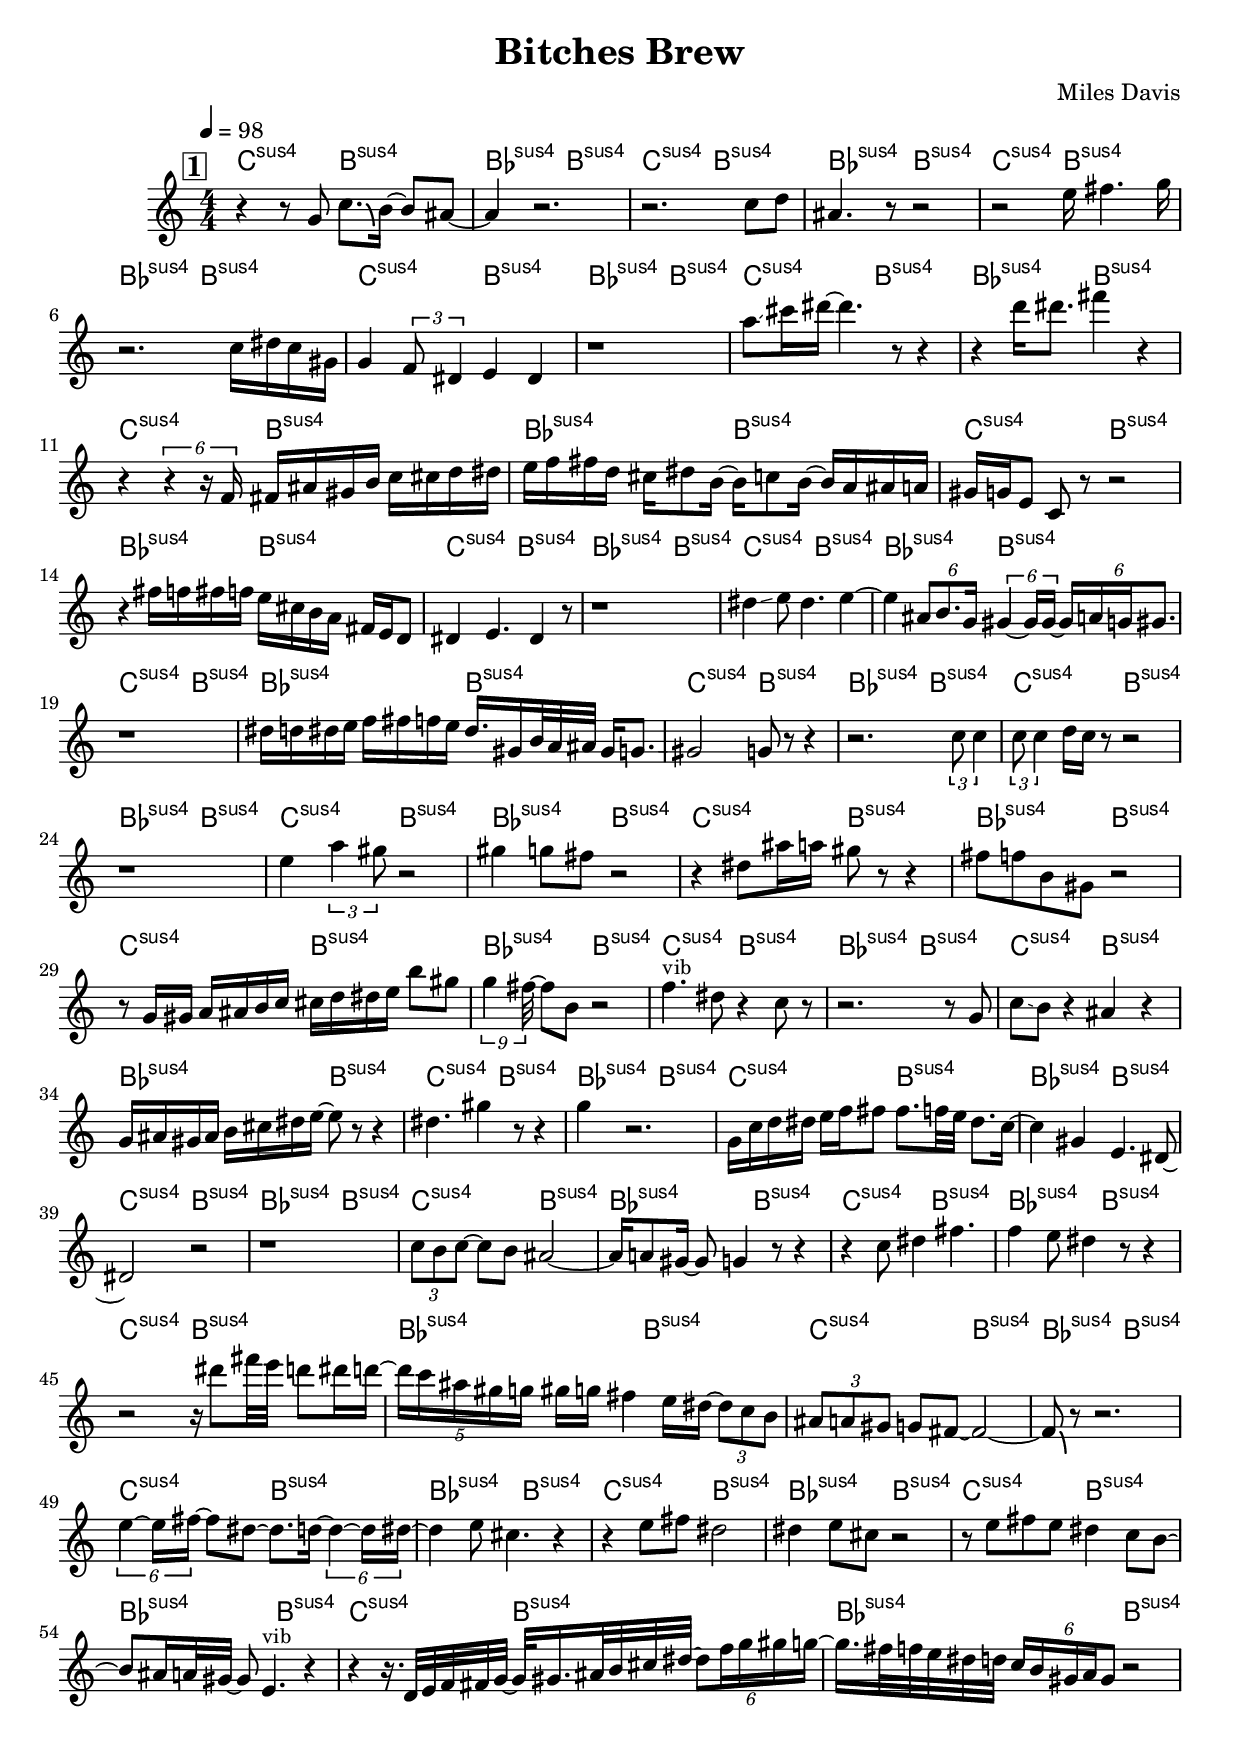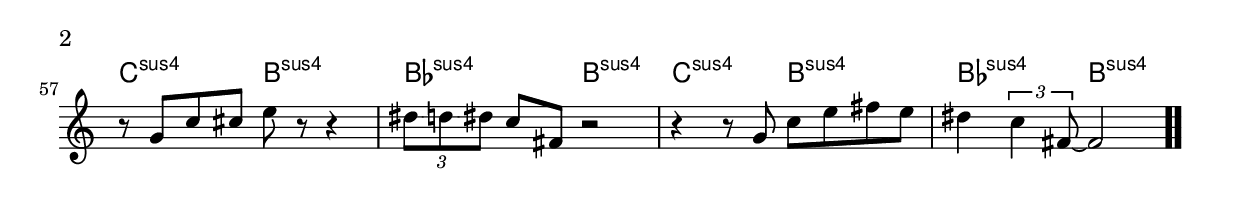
\version "2.13.2"

#(ly:set-option 'point-and-click #f)

\header {
  title = "Bitches Brew"
  composer = "Miles Davis"
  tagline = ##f
}
global =
{
    \override Staff.TimeSignature #'style = #'()
    \time 4/4
    \clef "treble"
    \key c \major
    \override Rest #'direction = #'0
    \override MultiMeasureRest #'staff-position = #0
}
\score
{
<<
    \transpose c' c'

    \new ChordNames { \chords {
      \set majorSevenSymbol = \markup { "maj7" }
      \set minorChordModifier = \markup { \char ##x2013 }
      
      | c2:sus4 b2:sus4 | bes2:sus4 b2:sus4 | c2:sus4 b2:sus4 | bes2:sus4 b2:sus4 | c2:sus4 b2:sus4 | bes2:sus4 b2:sus4 | c2:sus4 b2:sus4 | bes2:sus4 b2:sus4 
      | c2:sus4 b2:sus4 | bes2:sus4 b2:sus4 | c2:sus4 b2:sus4 | bes2:sus4 b2:sus4 | c2:sus4 b2:sus4 | bes2:sus4 b2:sus4 | c2:sus4 b2:sus4 | bes2:sus4 b2:sus4 
      | c2:sus4 b2:sus4 | bes2:sus4 b2:sus4 | c2:sus4 b2:sus4 | bes2:sus4 b2:sus4 | c2:sus4 b2:sus4 | bes2:sus4 b2:sus4 | c2:sus4 b2:sus4 | bes2:sus4 b2:sus4 
      | c2:sus4 b2:sus4 | bes2:sus4 b2:sus4 | c2:sus4 b2:sus4 | bes2:sus4 b2:sus4 | c2:sus4 b2:sus4 | bes2:sus4 b2:sus4 | c2:sus4 b2:sus4 | bes2:sus4 b2:sus4 
      | c2:sus4 b2:sus4 | bes2:sus4 b2:sus4 | c2:sus4 b2:sus4 | bes2:sus4 b2:sus4 | c2:sus4 b2:sus4 | bes2:sus4 b2:sus4 | c2:sus4 b2:sus4 | bes2:sus4 b2:sus4 
      | c2:sus4 b2:sus4 | bes2:sus4 b2:sus4 | c2:sus4 b2:sus4 | bes2:sus4 b2:sus4 | c2:sus4 b2:sus4 | bes2:sus4 b2:sus4 | c2:sus4 b2:sus4 | bes2:sus4 b2:sus4 
      | c2:sus4 b2:sus4 | bes2:sus4 b2:sus4 | c2:sus4 b2:sus4 | bes2:sus4 b2:sus4 | c2:sus4 b2:sus4 | bes2:sus4 b2:sus4 | c2:sus4 b2:sus4 | bes2:sus4 b2:sus4 
      | c2:sus4 b2:sus4 | bes2:sus4 b2:sus4 | c2:sus4 b2:sus4 | bes2:sus4 b2:sus4|
      }
      }

    \new Staff
    <<
    \transpose c' c'

    {
      \global
  		%\override Score.MetronomeMark #'transparent = ##t
  		%\override Score.MetronomeMark #'stencil = ##f
  		
  		\override HorizontalBracket #'direction = #UP
  		\override HorizontalBracket #'bracket-flare = #'(0 . 0)
  		
  		\override TextSpanner #'dash-fraction = #1.0
  		\override TextSpanner #'bound-details #'left #'text = \markup{ \concat{\draw-line #'(0 . -1.0) \draw-line #'(1.0 . 0) }}
  		\override TextSpanner #'bound-details #'right #'text = \markup{ \concat{ \draw-line #'(1.0 . 0) \draw-line #'(0 . -1.0) }}
          \set Score.markFormatter = #format-mark-box-numbers


      \tempo 4 = 98
      \set Score.currentBarNumber = #1
     
      \bar "||" \mark \default r4 r8 g'8 c''8.\bendAfter #-4  b'16~ b'8 ais'8~ 
      | ais'4 r2. 
      | r2. c''8 d''8 
      | ais'4. r8 r2 
      | r2 e''16 fis''4. g''16 
      | r2. c''16 dis''16 c''16 gis'16 
      | g'4 \tuplet 3/2 {f'8 dis'4} e'4 dis'4 
      | r1 
      | a''8\glissando  cis'''16 dis'''16~ dis'''4. r8 r4 
      | r4 d'''16\glissando  dis'''8. fis'''4 r4 
      | r4 \tuplet 6/4 {r4 r16 f'16} fis'16 ais'16 gis'16 b'16 c''16 cis''16 d''16 dis''16 
      | e''16 f''16 fis''16 d''16 cis''16 dis''8 b'16~ b'16 c''8 b'16~ b'16 a'16 ais'16 a'16 
      | gis'16 g'16 e'8 c'8 r8 r2 
      | r4 fis''16 f''16 fis''16 f''16 e''16 cis''16 b'16 a'16 fis'16 e'16 d'8 
      | dis'4 e'4. dis'4 r8 
      | r1 
      | dis''4\glissando  e''8 dis''4. e''4~ 
      | e''4 \tuplet 6/4 {ais'8 b'8. g'16} \tuplet 6/4 {gis'4~ gis'16 gis'16~} \tuplet 6/4 {gis'16\glissando  a'16 g'16 gis'8.} 
      | r1 
      | dis''16 d''16 dis''16 e''16 f''16 fis''16 f''16 e''16 dis''16. gis'16 b'32 a'32 ais'32 gis'16 g'8.\glissando  
      | gis'2 g'8 r8 r4 
      | r2. \tuplet 3/2 {c''8 c''4} 
      | \tuplet 3/2 {c''8 c''4} d''16 c''16 r8 r2 
      | r1 
      | e''4 \tuplet 3/2 {a''4 gis''8} r2 
      | gis''4 g''8 fis''8 r2 
      | r4 dis''8 ais''16 a''16 gis''8 r8 r4 
      | fis''8 f''8 b'8 gis'8 r2 
      | r8 g'16 gis'16 a'16 ais'16 b'16 c''16 cis''16 d''16 dis''16 e''16 b''8 gis''8 
      | \tuplet 9/8 {g''4 fis''32~} fis''8 b'8 r2 
      | f''4.^\markup{\left-align \small vib} dis''8 r4 c''8 r8 
      | r2. r8 g'8 
      | c''8\glissando  b'8 r4 ais'4 r4 
      | g'16 ais'16 gis'16 ais'16 b'16 cis''16 dis''16 e''16~ e''8 r8 r4 
      | dis''4. gis''4 r8 r4 
      | g''4 r2. 
      | g'16 c''16 d''16 dis''16 e''16 f''16 fis''8 fis''8. f''32 e''32 dis''8. c''16~ 
      | c''4 gis'4 e'4. dis'8~ 
      | dis'2 r2 
      | r1 
      | \tuplet 3/2 {c''8\glissando  b'8 c''8~} c''8 b'8 ais'2~ 
      | ais'16 a'8 gis'16~ gis'8 g'4 r8 r4 
      | r4 c''8 dis''4 fis''4. 
      | f''4 e''8 dis''4 r8 r4 
      | r2 r16 dis'''8 fis'''32 e'''32 d'''8 dis'''16 d'''16~ 
      | \tuplet 5/4 {d'''16 c'''16 ais''16 gis''16 g''16} gis''16 g''16 fis''4 e''16 dis''16~ \tuplet 3/2 {dis''8 c''8 b'8} 
      | \tuplet 3/2 {ais'8 a'8 gis'8} g'8 fis'8~ fis'2~ 
      | fis'8\bendAfter #-4  r8 r2. 
      | \tuplet 6/4 {e''4~ e''16 fis''16~} fis''8 dis''8~ dis''8.\glissando  d''16~ \tuplet 6/4 {d''4~ d''16\glissando  dis''16~} 
      | dis''4 e''8 cis''4. r4 
      | r4 e''8 fis''8 dis''2 
      | dis''4 e''8 cis''8 r2 
      | r8 e''8 fis''8 e''8 dis''4 c''8 b'8~ 
      | b'8 ais'16 a'32 gis'32~ gis'8 e'4.^\markup{\left-align \small vib} r4 
      | r4 r16. d'32 e'32 f'32 fis'32 g'32~ g'32 gis'16. ais'32 b'32 cis''32 dis''32~ \tuplet 6/4 {dis''8 f''16 g''16 gis''16 g''16~} 
      | g''16. fis''32 f''32 e''32 dis''32 d''32 \tuplet 6/4 {c''16 b'16 gis'16 a'16 gis'8} r2 
      | r8 g'8 c''8 cis''8 e''8 r8 r4 
      | \tuplet 3/2 {dis''8\glissando  d''8\glissando  dis''8} c''8 fis'8 r2 
      | r4 r8 g'8 c''8 e''8 fis''8 e''8 
      | dis''4 \tuplet 3/2 {c''4 fis'8~} fis'2\bar  ".."
    }
    >>
>>    
}
